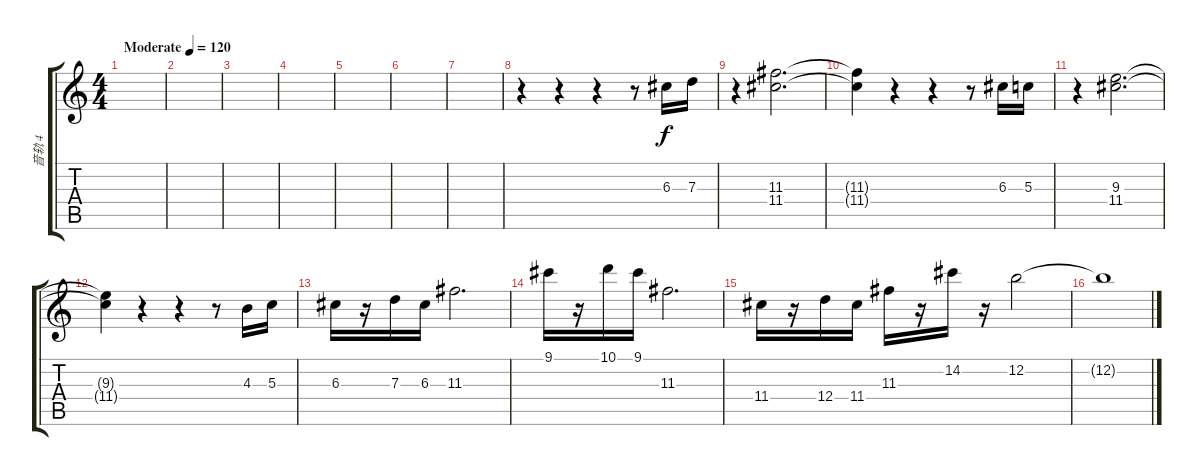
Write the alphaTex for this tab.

\track ("音轨 4" "音轨 4") {instrument overdrivenguitar}
\staff {score tabs}
\tuning (E4 B3 G3 D3 A2 E2) {hide}
\ts (4 4)
\tempo (120 "Moderate")
\clef g2
\ks c
|
|
|
|
|
|
|
r.4 r.4 r.4 r.8 6.3.16{volume 12 instrument overdrivenguitar} 7.3.16 |
r.4 (11.3 11.4).2{d} |
(11.3{t} 11.4{t}).4{volume 9 instrument overdrivenguitar} r.4 r.4 r.8 6.3.16{volume 12 instrument overdrivenguitar} 5.3.16 |
r.4 (9.3 11.4).2{d} |
(9.3{t} 11.4{t}).4{volume 9 instrument overdrivenguitar} r.4 r.4 r.8 4.3.16{volume 12 instrument overdrivenguitar} 5.3.16 |
6.3.16 r.16 7.3.16 6.3.16 11.3.2{d} |
9.1.16 r.16 10.1.16 9.1.16 11.3.2{d} |
11.4.16 r.16 12.4.16 11.4.16 11.3.16 r.16 14.2.16 r.16 12.2.2 |
12.2{t}.1
